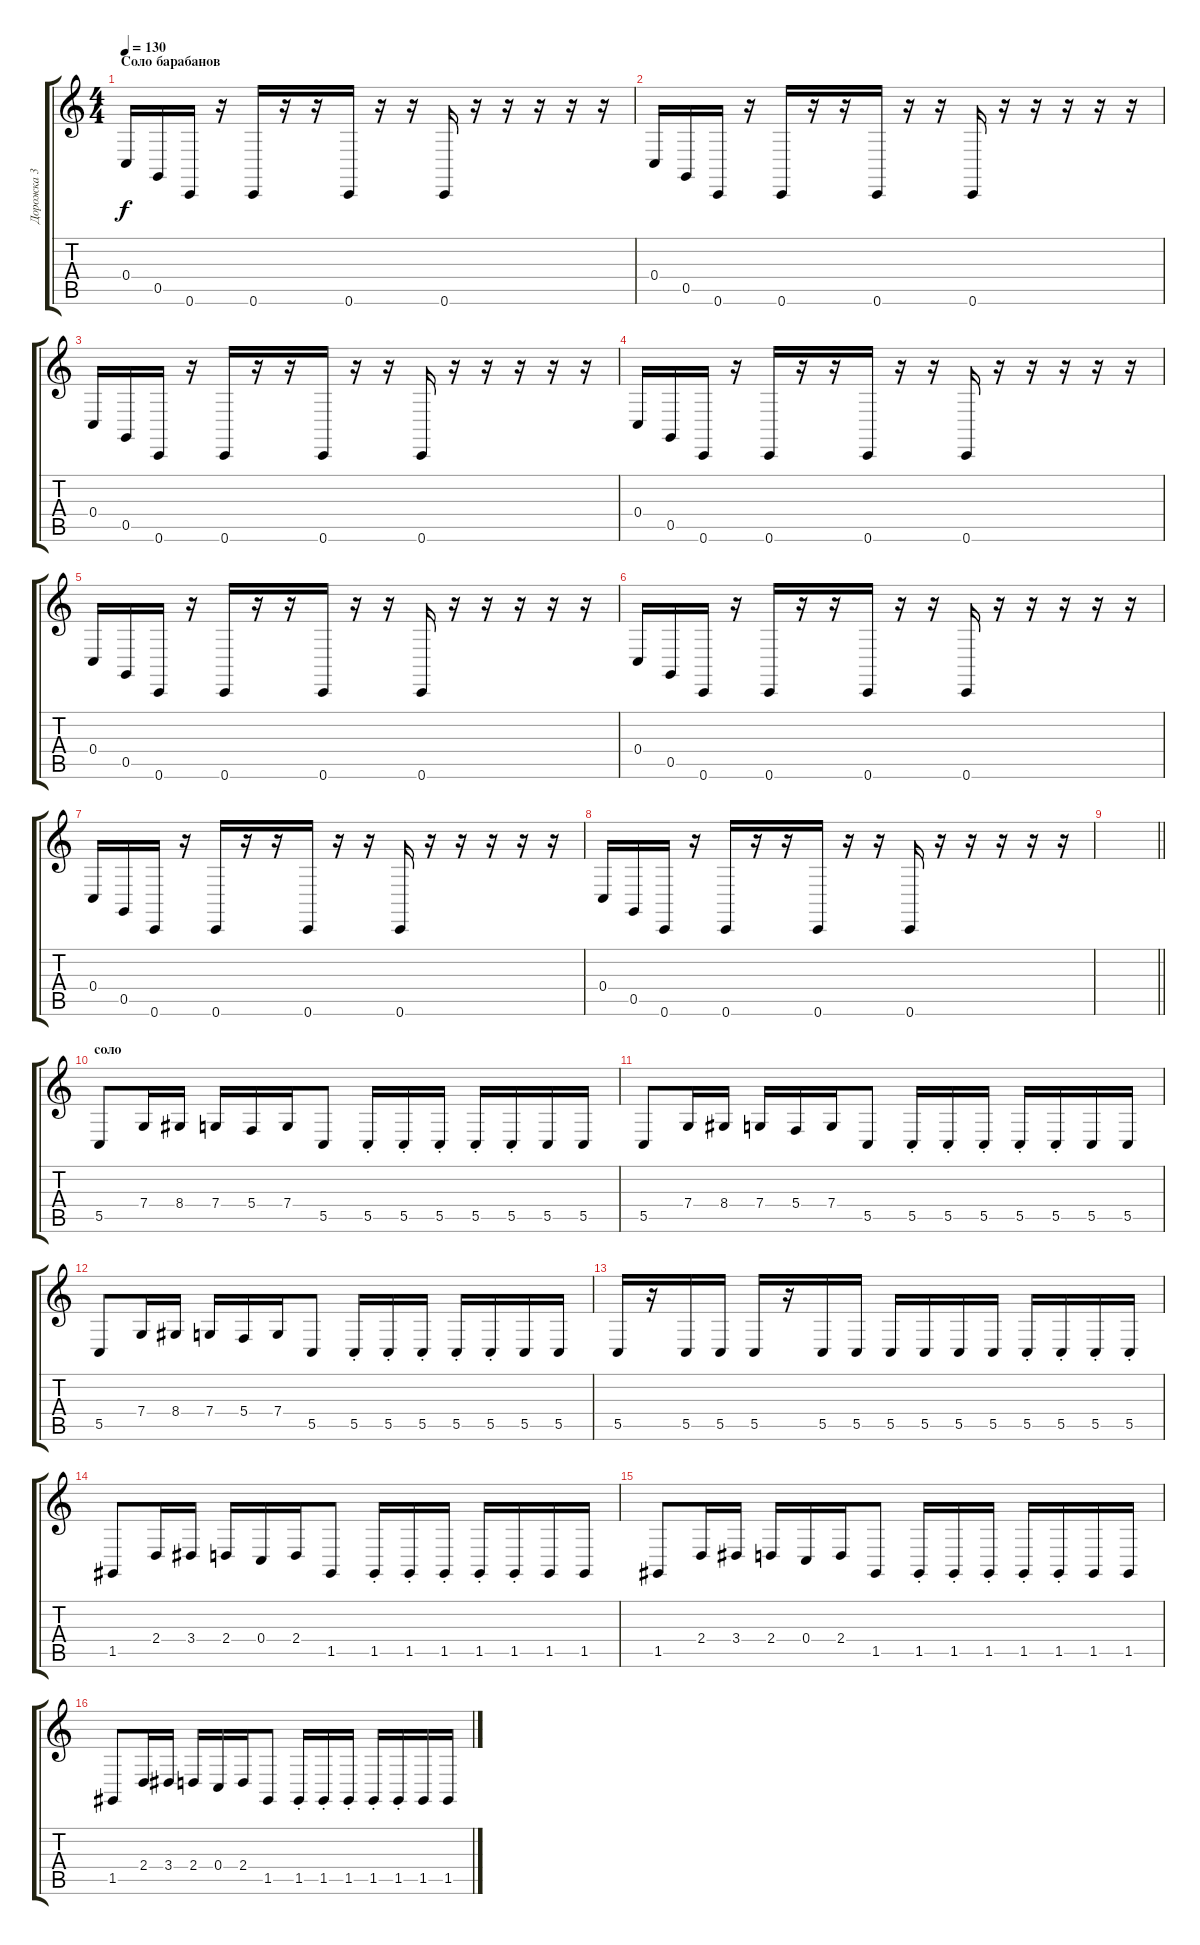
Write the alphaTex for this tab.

\track ("Дорожка 3" "Дорожка 3") {instrument lead2sawtooth}
\staff {score tabs}
\tuning (D4 A3 F3 C3 G2 C2) {hide}
\ts (4 4)
\section ("" "Соло барабанов")
\tempo 130
\clef g2
\ks c
0.4.16{dy f} 0.5.16 0.6.16 r.16 0.6.16 r.16 r.16 0.6.16 r.16 r.16 0.6.16 r.16 r.16 r.16 r.16 r.16 |
0.4.16 0.5.16 0.6.16 r.16 0.6.16 r.16 r.16 0.6.16 r.16 r.16 0.6.16 r.16 r.16 r.16 r.16 r.16 |
0.4.16 0.5.16 0.6.16 r.16 0.6.16 r.16 r.16 0.6.16 r.16 r.16 0.6.16 r.16 r.16 r.16 r.16 r.16 |
0.4.16 0.5.16 0.6.16 r.16 0.6.16 r.16 r.16 0.6.16 r.16 r.16 0.6.16 r.16 r.16 r.16 r.16 r.16 |
0.4.16 0.5.16 0.6.16 r.16 0.6.16 r.16 r.16 0.6.16 r.16 r.16 0.6.16 r.16 r.16 r.16 r.16 r.16 |
0.4.16 0.5.16 0.6.16 r.16 0.6.16 r.16 r.16 0.6.16 r.16 r.16 0.6.16 r.16 r.16 r.16 r.16 r.16 |
0.4.16 0.5.16 0.6.16 r.16 0.6.16 r.16 r.16 0.6.16 r.16 r.16 0.6.16 r.16 r.16 r.16 r.16 r.16 |
0.4.16 0.5.16 0.6.16 r.16 0.6.16 r.16 r.16 0.6.16 r.16 r.16 0.6.16 r.16 r.16 r.16 r.16 r.16 |
\barLineRight lightlight
|
\section ("" "соло")
5.5.8 7.4.16 8.4.16 7.4.16 5.4.16 7.4.16 5.5.8 5.5{st}.16 5.5{st}.16 5.5{st}.16 5.5{st}.16 5.5{st}.16 5.5.16 5.5.16 |
5.5.8 7.4.16 8.4.16 7.4.16 5.4.16 7.4.16 5.5.8 5.5{st}.16 5.5{st}.16 5.5{st}.16 5.5{st}.16 5.5{st}.16 5.5.16 5.5.16 |
5.5.8 7.4.16 8.4.16 7.4.16 5.4.16 7.4.16 5.5.8 5.5{st}.16 5.5{st}.16 5.5{st}.16 5.5{st}.16 5.5{st}.16 5.5.16 5.5.16 |
5.5.16 r.16 5.5.16 5.5.16 5.5.16 r.16 5.5.16 5.5.16 5.5.16 5.5.16 5.5.16 5.5.16 5.5{st}.16 5.5{st}.16 5.5{st}.16 5.5{st}.16 |
1.5.8 2.4.16 3.4.16 2.4.16 0.4.16 2.4.16 1.5.8 1.5{st}.16 1.5{st}.16 1.5{st}.16 1.5{st}.16 1.5{st}.16 1.5.16 1.5.16 |
1.5.8 2.4.16 3.4.16 2.4.16 0.4.16 2.4.16 1.5.8 1.5{st}.16 1.5{st}.16 1.5{st}.16 1.5{st}.16 1.5{st}.16 1.5.16 1.5.16 |
1.5.8 2.4.16 3.4.16 2.4.16 0.4.16 2.4.16 1.5.8 1.5{st}.16 1.5{st}.16 1.5{st}.16 1.5{st}.16 1.5{st}.16 1.5.16 1.5.16
